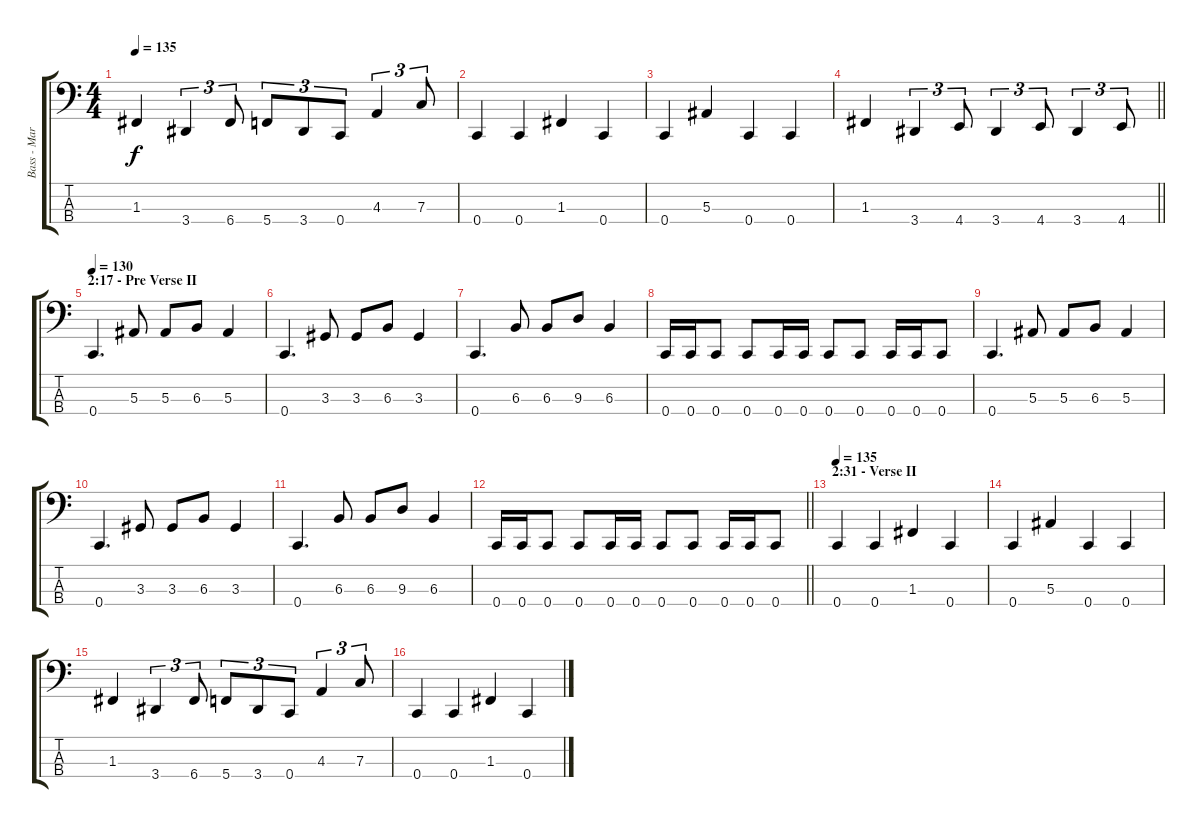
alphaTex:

\track ("Bass - Marius" "Bass - Mar") {instrument electricbasspick}
\staff {score tabs}
\tuning (Eb2 Bb1 F1 C1) {hide}
\ts (4 4)
\tempo 135
\clef f4
\ks c
1.3.4{dy f} 3.4.4{tu (3 2)} 6.4.8{tu (3 2)} 5.4.8{tu (3 2)} 3.4.8{tu (3 2)} 0.4.8{tu (3 2)} 4.3.4{tu (3 2)} 7.3.8{tu (3 2)} |
0.4.4 0.4.4 1.3.4 0.4.4 |
0.4.4 5.3.4 0.4.4 0.4.4 |
\barLineRight lightlight
1.3.4 3.4.4{tu (3 2)} 4.4.8{tu (3 2)} 3.4.4{tu (3 2)} 4.4.8{tu (3 2)} 3.4.4{tu (3 2)} 4.4.8{tu (3 2)} |
\section ("" "2:17 - Pre Verse II")
\tempo 130
0.4.4{d} 5.3.8 5.3.8 6.3.8 5.3.4 |
0.4.4{d} 3.3.8 3.3.8 6.3.8 3.3.4 |
0.4.4{d} 6.3.8 6.3.8 9.3.8 6.3.4 |
0.4.16 0.4.16 0.4.8 0.4.8 0.4.16 0.4.16 0.4.8 0.4.8 0.4.16 0.4.16 0.4.8 |
0.4.4{d} 5.3.8 5.3.8 6.3.8 5.3.4 |
0.4.4{d} 3.3.8 3.3.8 6.3.8 3.3.4 |
0.4.4{d} 6.3.8 6.3.8 9.3.8 6.3.4 |
\barLineRight lightlight
0.4.16 0.4.16 0.4.8 0.4.8 0.4.16 0.4.16 0.4.8 0.4.8 0.4.16 0.4.16 0.4.8 |
\section ("" "2:31 - Verse II")
\tempo 135
0.4.4 0.4.4 1.3.4 0.4.4 |
0.4.4 5.3.4 0.4.4 0.4.4 |
1.3.4 3.4.4{tu (3 2)} 6.4.8{tu (3 2)} 5.4.8{tu (3 2)} 3.4.8{tu (3 2)} 0.4.8{tu (3 2)} 4.3.4{tu (3 2)} 7.3.8{tu (3 2)} |
0.4.4 0.4.4 1.3.4 0.4.4
